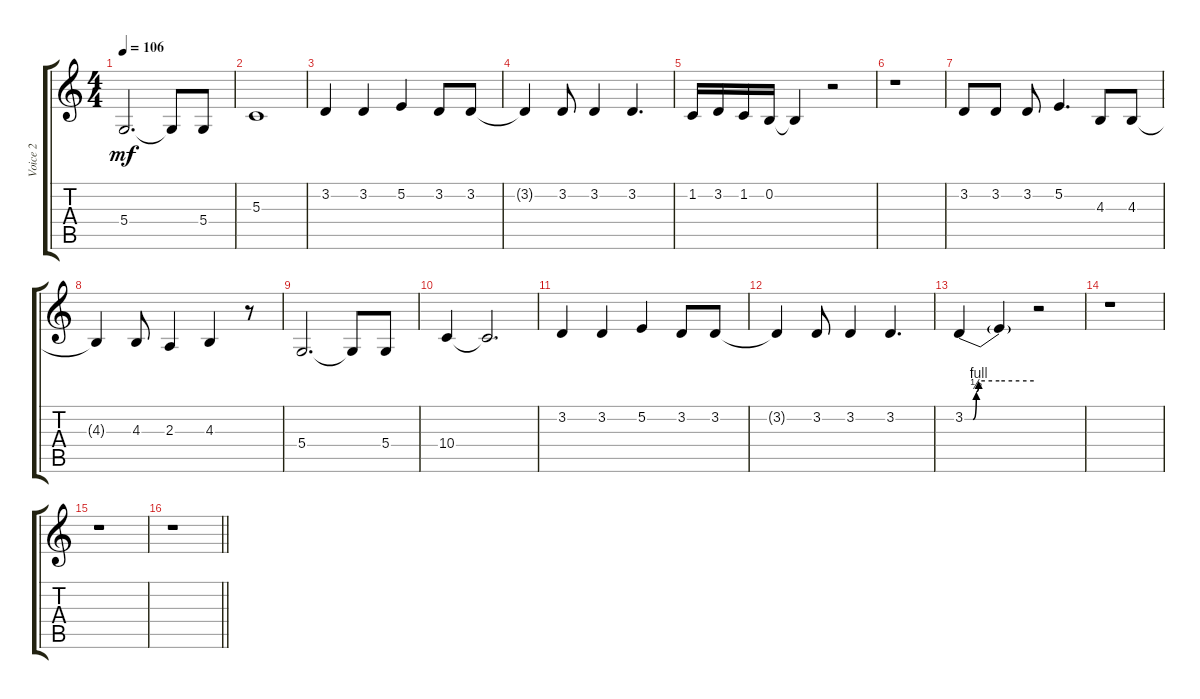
\track ("Voice 2" "Voice 2") {instrument cello}
\staff {score tabs}
\tuning (E4 B3 G3 D3 A2 E2) {hide}
\ts (4 4)
\tempo 106
\clef g2
\ks c
5.4.2{d dy mf} 5.4{t}.8 5.4.8 |
5.3.1 |
3.2.4 3.2.4 5.2.4 3.2.8 3.2.8 |
3.2{t}.4 3.2.8 3.2.4 3.2.4{d} |
1.2.16 3.2.16 1.2.16 0.2.16 0.2{t}.4 r.2 |
r.1 |
3.2.8 3.2.8 3.2.8 5.2.4{d} 4.3.8 4.3.8 |
4.3{t}.4 4.3.8 2.3.4 4.3.4 r.8 |
5.4.2{d} 5.4{t}.8 5.4.8 |
10.4.4 10.4{t}.2{d} |
3.2.4 3.2.4 5.2.4 3.2.8 3.2.8 |
3.2{t}.4 3.2.8 3.2.4 3.2.4{d} |
3.2{be (custom 0 0 7 0 10 2 12 4 30 4 60 4)}.4 3.2{t}.4 r.2 |
r.1 |
r.1 |
\barLineRight lightlight
r.1
